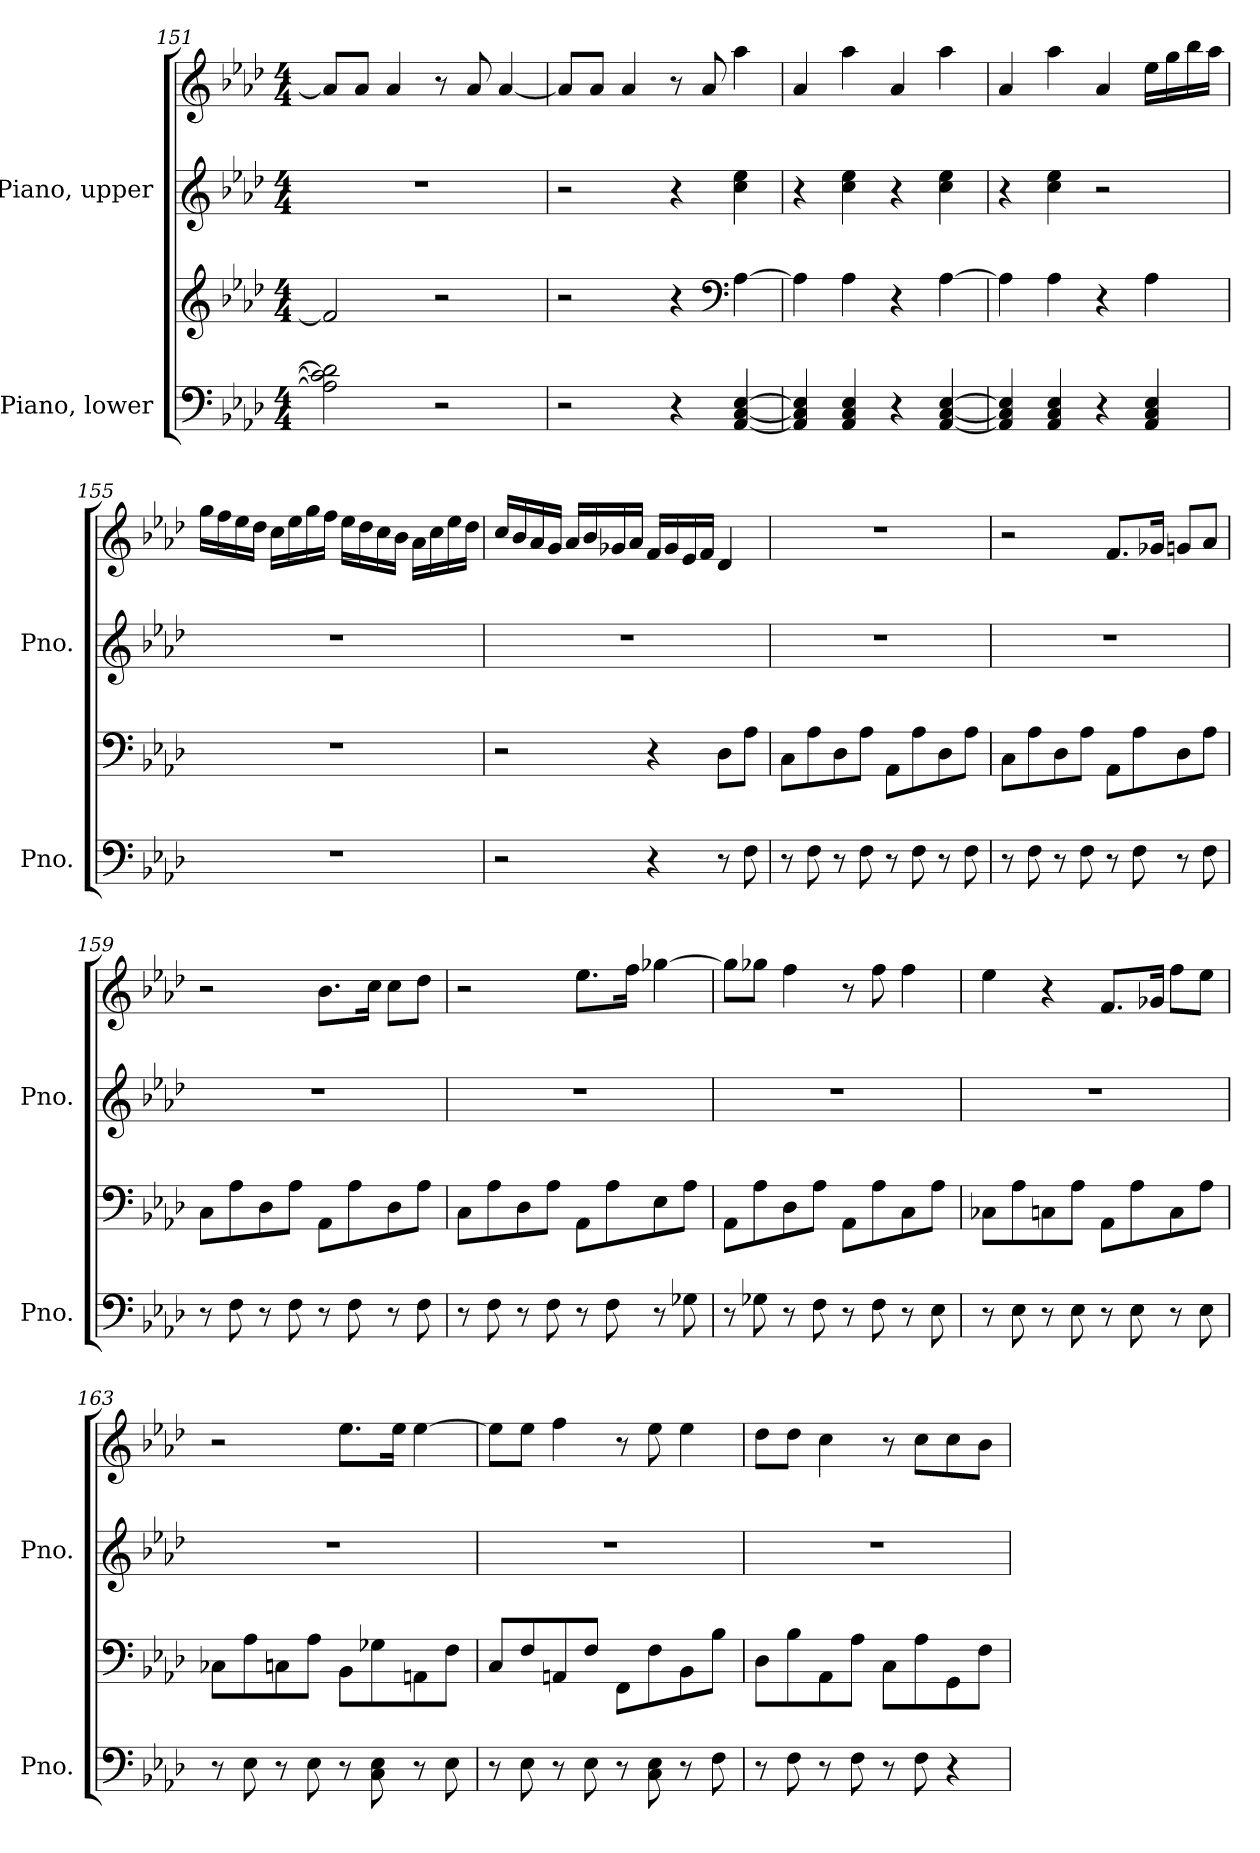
**kern	**kern	**kern	**kern
*part2	*part2	*part1	*part1
*staff4	*staff3	*staff2	*staff1
*I"Piano, lower	*	*I"Piano, upper	*
*I'Pno.	*	*I'Pno.	*
*clefF4	*clefG2	*clefG2	*clefG2
*k[b-e-a-d-]	*k[b-e-a-d-]	*k[b-e-a-d-]	*k[b-e-a-d-]
*M4/4	*M4/4	*M4/4	*M4/4
=151	=151	=151	=151
2A-\] 2c-\] 2d\]	2f/]	1r	8a-/L]
.	.	.	8a-/J
.	.	.	4a-/
2r	2r	.	8r
.	.	.	8a-/
.	.	.	[4a-/
!!LO:PB:g=z
=152	=152	=152	=152
2r	2r	2r	8a-/L]
.	.	.	8a-/J
.	.	.	4a-/
4r	4r	4r	8r
.	.	.	8a-/
*	*clefF4	*	*
[4AA-/ [4C/ [4E-/	[4A-\	4cc\ 4ee-\	4aa-\
=153	=153	=153	=153
4AA-/] 4C/] 4E-/]	4A-\]	4r	4a-/
4AA-/ 4C/ 4E-/	4A-\	4cc\ 4ee-\	4aa-\
4r	4r	4r	4a-/
[4AA-/ [4C/ [4E-/	[4A-\	4cc\ 4ee-\	4aa-\
=154	=154	=154	=154
4AA-/] 4C/] 4E-/]	4A-\]	4r	4a-/
4AA-/ 4C/ 4E-/	4A-\	4cc\ 4ee-\	4aa-\
4r	4r	2r	4a-/
4AA-/ 4C/ 4E-/	4A-\	.	16ee-\LL
.	.	.	16gg\
.	.	.	16bb-\
.	.	.	16aa-\JJ
=155	=155	=155	=155
1r	1r	1r	16gg\LL
.	.	.	16ff\
.	.	.	16ee-\
.	.	.	16dd-\JJ
.	.	.	16cc\LL
.	.	.	16ee-\
.	.	.	16gg\
.	.	.	16ff\JJ
.	.	.	16ee-\LL
.	.	.	16dd-\
.	.	.	16cc\
.	.	.	16b-\JJ
.	.	.	16a-\LL
.	.	.	16cc\
.	.	.	16ee-\
.	.	.	16dd-\JJ
!!LO:LB:g=z
=156	=156	=156	=156
2r	2r	1r	16cc/LL
.	.	.	16b-/
.	.	.	16a-/
.	.	.	16g/JJ
.	.	.	16a-/LL
.	.	.	16b-/
.	.	.	16g-X/
.	.	.	16a-/JJ
4r	4r	.	16f/LL
.	.	.	16g-/
.	.	.	16e-/
.	.	.	16f/JJ
8r	8D-\L	.	4d-/
8F\	8A-\J	.	.
=157	=157	=157	=157
8r	8C\L	1r	1r
8F\	8A-\	.	.
8r	8D-\	.	.
8F\	8A-\J	.	.
8r	8AA-\L	.	.
8F\	8A-\	.	.
8r	8D-\	.	.
8F\	8A-\J	.	.
=158	=158	=158	=158
8r	8C\L	1r	2r
8F\	8A-\	.	.
8r	8D-\	.	.
8F\	8A-\J	.	.
8r	8AA-\L	.	8.f/L
8F\	8A-\	.	.
.	.	.	16g-X/Jk
8r	8D-\	.	8gn/L
8F\	8A-\J	.	8a-/J
!!LO:LB:g=z
=159	=159	=159	=159
8r	8C\L	1r	2r
8F\	8A-\	.	.
8r	8D-\	.	.
8F\	8A-\J	.	.
8r	8AA-\L	.	8.b-\L
8F\	8A-\	.	.
.	.	.	16cc\Jk
8r	8D-\	.	8cc\L
8F\	8A-\J	.	8dd-\J
=160	=160	=160	=160
8r	8C\L	1r	2r
8F\	8A-\	.	.
8r	8D-\	.	.
8F\	8A-\J	.	.
8r	8AA-\L	.	8.ee-\L
8F\	8A-\	.	.
.	.	.	16ff\Jk
8r	8E-\	.	[4gg-X\
8G-X\	8A-\J	.	.
=161	=161	=161	=161
8r	8AA-\L	1r	8gg-\L]
8G-X\	8A-\	.	8gg-X\J
8r	8D-\	.	4ff\
8F\	8A-\J	.	.
8r	8AA-\L	.	8r
8F\	8A-\	.	8ff\
8r	8C\	.	4ff\
8E-\	8A-\J	.	.
=162	=162	=162	=162
8r	8C-X\L	1r	4ee-\
8E-\	8A-\	.	.
8r	8Cn\	.	4r
8E-\	8A-\J	.	.
8r	8AA-\L	.	8.f/L
8E-\	8A-\	.	.
.	.	.	16g-X/Jk
8r	8C\	.	8ff\L
8E-\	8A-\J	.	8ee-\J
!!LO:PB:g=z
=163	=163	=163	=163
8r	8C-X\L	1r	2r
8E-\	8A-\	.	.
8r	8Cn\	.	.
8E-\	8A-\J	.	.
8r	8BB-\L	.	8.ee-\L
8C\ 8E-\	8G-X\	.	.
.	.	.	16ee-\Jk
8r	8AAn\	.	[4ee-\
8E-\	8F\J	.	.
=164	=164	=164	=164
8r	8C/L	1r	8ee-\L]
8E-\	8F/	.	8ee-\J
8r	8AAn/	.	4ff\
8E-\	8F/J	.	.
8r	8FF\L	.	8r
8C\ 8E-\	8F\	.	8ee-\
8r	8BB-\	.	4ee-\
8F\	8B-\J	.	.
=165	=165	=165	=165
8r	8D-\L	1r	8dd-\L
8F\	8B-\	.	8dd-\J
8r	8AA-\	.	4cc\
8F\	8A-\J	.	.
8r	8C\L	.	8r
8F\	8A-\	.	8cc\L
4r	8GG\	.	8cc\
.	8F\J	.	8b-\J
=	=	=	=
*-	*-	*-	*-
